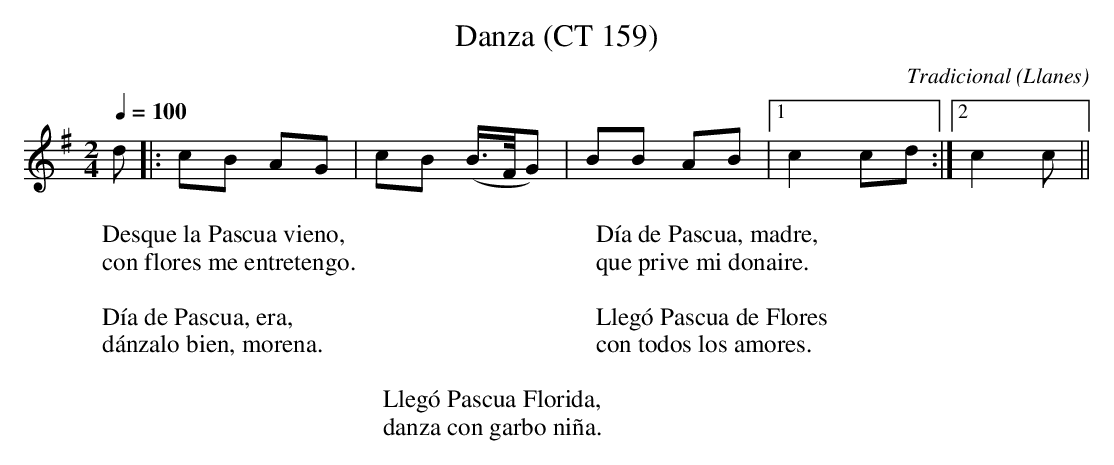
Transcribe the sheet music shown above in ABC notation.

X:1
T:Danza (CT 159)
C:Tradicional
O:Llanes
M:2/4
L:1/8
Q:1/4=100
W:Desque la Pascua vieno,
W:con flores me entretengo.
W:
W:Día de Pascua, era,
W:dánzalo bien, morena.
W:
W:Día de Pascua, madre,
W:que prive mi donaire.
W:
W:Llegó Pascua de Flores
W:con todos los amores.
W:
W:Llegó Pascua Florida,
W:danza con garbo niña.
K:G
d|:cB AG|cB (B3/4F1/4G)|BB AB|[1 c2 cd:|[2 c2 c||
